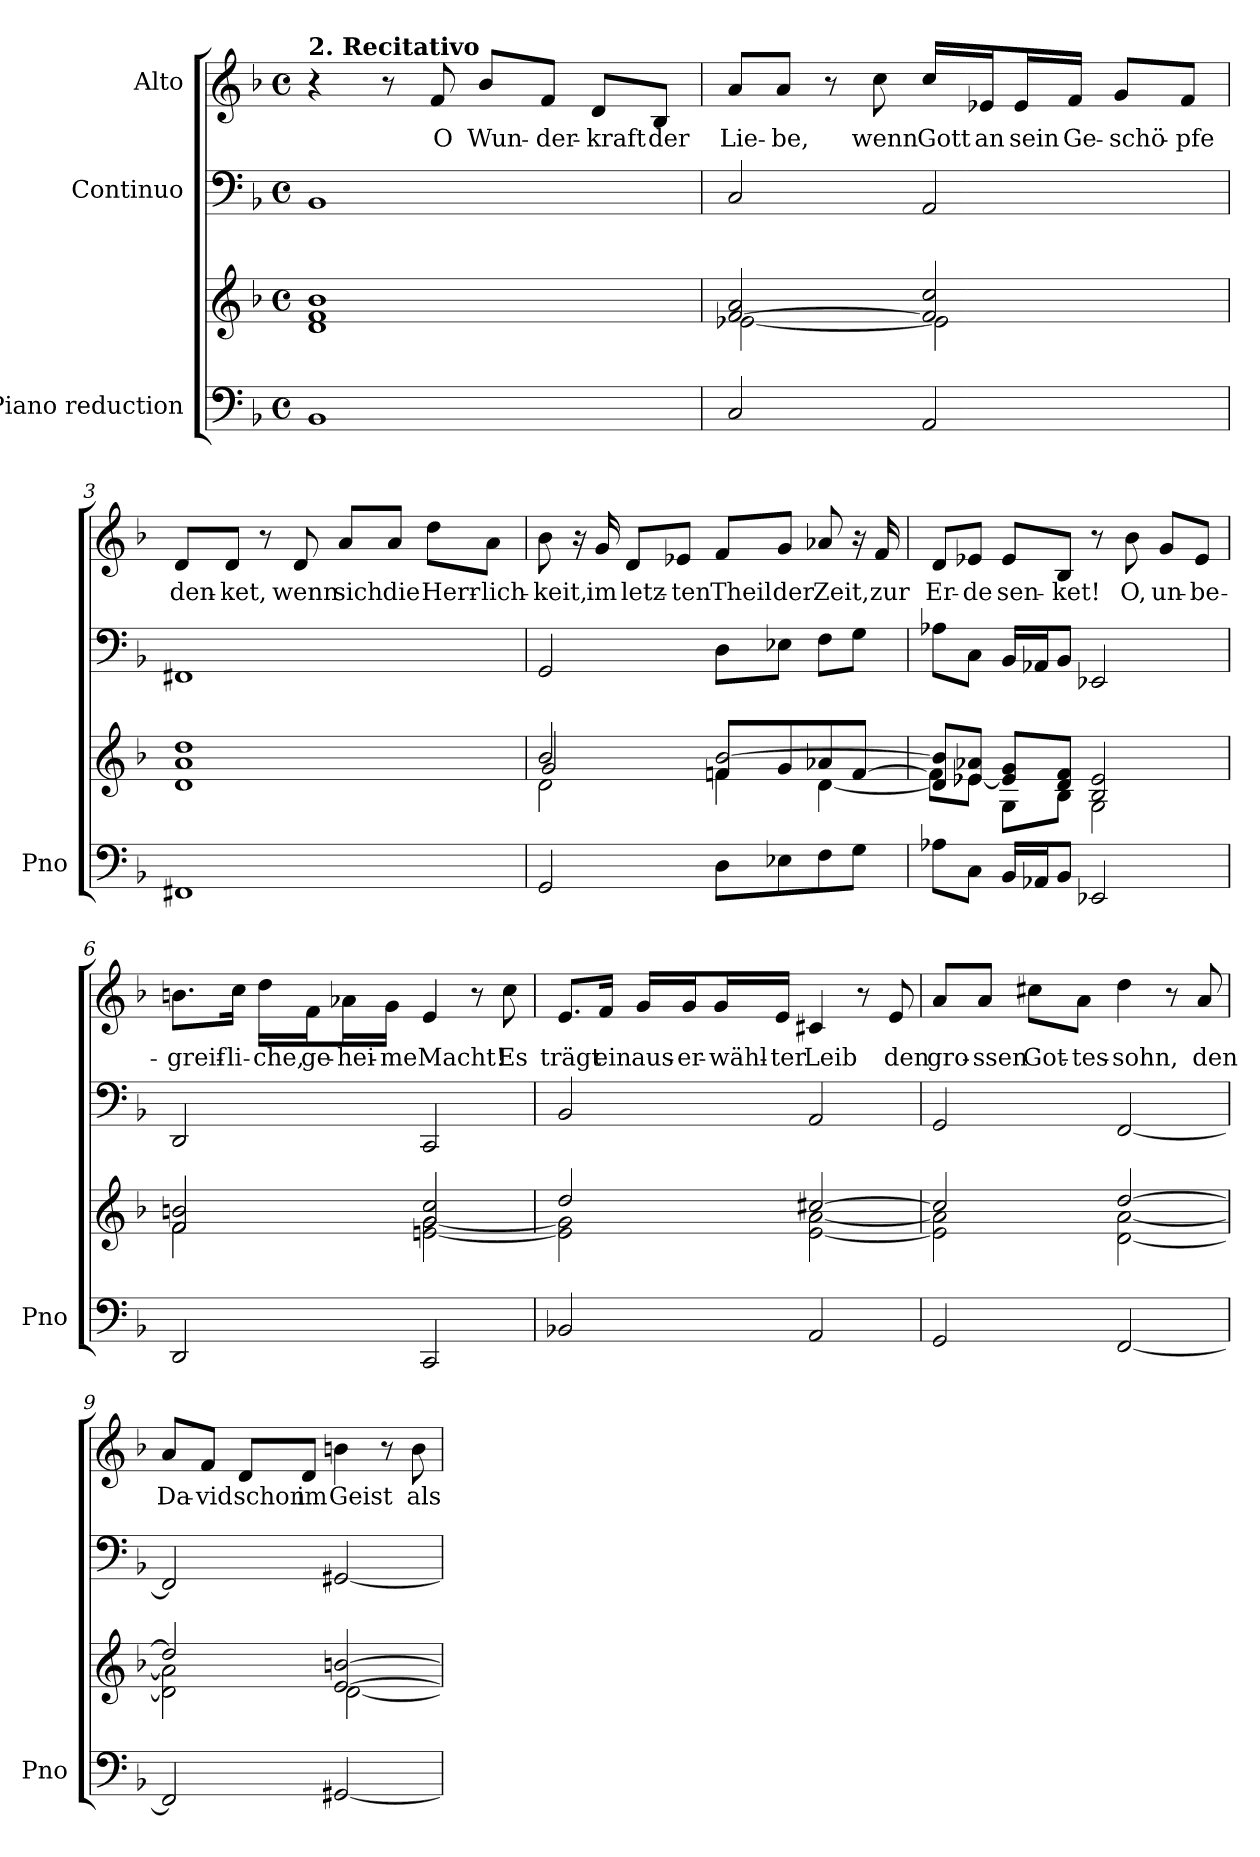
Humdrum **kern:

**kern	**kern	**kern	**kern	**text
*part3	*part3	*part2	*part1	*part1
*staff4	*staff3	*staff2	*staff1	*staff1
*I"Piano reduction	*	*I"Continuo	*I"Alto	*
*I'Pno	*	*	*	*
*clefF4	*clefG2	*clefF4	*clefG2	*
*k[b-]	*k[b-]	*k[b-]	*k[b-]	*
*M4/4	*M4/4	*M4/4	*M4/4	*
*met(c)	*met(c)	*met(c)	*met(c)	*
=1	=1	=1	=1	=1
!	!	!	!LO:TX:a:B:t=2. Recitativo	!
1BB-	1d 1f 1b-	1BB-	4r	.
.	.	.	8r	.
!	!	!	!	!LO:LY:b
.	.	.	8f/	O
!	!	!	!	!LO:LY:b
.	.	.	8b-/L	Wun-
!	!	!	!	!LO:LY:b
.	.	.	8f/J	der-
!	!	!	!	!LO:LY:b
.	.	.	8d/L	kraft
!	!	!	!	!LO:LY:b
.	.	.	8B-/J	der
=2	=2	=2	=2	=2
*	*^	*	*	*
!	!	!	!	!	!LO:LY:b
2C/	[2f/ 2a/	[2e-X\	2C/	8a/L	Lie-
!	!	!	!	!	!LO:LY:b
.	.	.	.	8a/J	be,
.	.	.	.	8r	.
!	!	!	!	!	!LO:LY:b
.	.	.	.	8cc\	wenn
!	!	!	!	!	!LO:LY:b
2AA/	2f/] 2cc/	2e-\]	2AA/	16cc/LL	Gott
!	!	!	!	!	!LO:LY:b
.	.	.	.	16e-X/J	an
!	!	!	!	!	!LO:LY:b
.	.	.	.	16e-/L	sein
!	!	!	!	!	!LO:LY:b
.	.	.	.	16f/JJ	Ge-
!	!	!	!	!	!LO:LY:b
.	.	.	.	8g/L	schö-
!	!	!	!	!	!LO:LY:b
.	.	.	.	8f/J	pfe
=3	=3	=3	=3	=3	=3
!	!	!	!	!	!LO:LY:b
1FF#X	1a 1dd	1d	1FF#X	8d/L	den-
!	!	!	!	!	!LO:LY:b
.	.	.	.	8d/J	ket,
.	.	.	.	8r	.
!	!	!	!	!	!LO:LY:b
.	.	.	.	8d/	wenn
!	!	!	!	!	!LO:LY:b
.	.	.	.	8a/L	sich
!	!	!	!	!	!LO:LY:b
.	.	.	.	8a/J	die
!	!	!	!	!	!LO:LY:b
.	.	.	.	8dd\L	Herr-
!	!	!	!	!	!LO:LY:b
.	.	.	.	8a\J	lich-
!!LO:LB:g=z
=4	=4	=4	=4	=4	=4
*	*	*^	*	*	*
!	!	!	!	!	!	!LO:LY:b
2GG/	2b-/	2d\	2g/	2GG/	8b-\	keit,
.	.	.	.	.	16r	.
!	!	!	!	!	!	!LO:LY:b
.	.	.	.	.	16g/	im
!	!	!	!	!	!	!LO:LY:b
.	.	.	.	.	8d/L	letz-
!	!	!	!	!	!	!LO:LY:b
.	.	.	.	.	8e-X/J	ten
!	!	!	!	!	!	!LO:LY:b
8D\L	[2b-/	4fn\	8f/L	8D\L	8f/L	Theil
!	!	!	!	!	!	!LO:LY:b
8E-X\	.	.	8g/	8E-X\J	8g/J	der
!	!	!	!	!	!	!LO:LY:b
8F\	.	[4d\	8a-X/	8F\L	8a-X/	Zeit,
8G\J	.	.	[8f/J	8G\J	16r	.
!	!	!	!	!	!	!LO:LY:b
.	.	.	.	.	16f/	zur
*	*	*v	*v	*	*	*
=5	=5	=5	=5	=5	=5
!	!	!	!	!	!LO:LY:b
8A-X\L	8d/] 8b-/]L	8f\L]	8A-X\L	8d/L	Er-
!	!	!	!	!	!LO:LY:b
8C\J	8e-X/ 8a-X/J	[8e-\J	8C\J	8e-X/J	de
!	!	!	!	!	!LO:LY:b
16BB-/LL	8e-/] 8g/L	8G\L	16BB-/LL	8e-/L	sen-
16AA-X/J	.	.	16AA-X/J	.	.
!	!	!	!	!	!LO:LY:b
8BB-/J	8d/ 8f/J	8B-\J	8BB-/J	8B-/J	ket!
2EE-X/	2B-/ 2e-/	2G\	2EE-X/	8r	.
!	!	!	!	!	!LO:LY:b
.	.	.	.	8b-\	O,
!	!	!	!	!	!LO:LY:b
.	.	.	.	8g/L	un-
!	!	!	!	!	!LO:LY:b
.	.	.	.	8e-/J	be-
=6	=6	=6	=6	=6	=6
!	!	!	!	!	!LO:LY:b
2DD/	2f/ 2bn/	2f\	2DD/	8.bn\L	greif-
!	!	!	!	!	!LO:LY:b
.	.	.	.	16cc\Jk	li-
!	!	!	!	!	!LO:LY:b
.	.	.	.	16dd\LL	che,
!	!	!	!	!	!LO:LY:b
.	.	.	.	16f\J	ge-
!	!	!	!	!	!LO:LY:b
.	.	.	.	16a-X\L	hei-
!	!	!	!	!	!LO:LY:b
.	.	.	.	16g\JJ	me
!	!	!	!	!	!LO:LY:b
2CC/	2g/ 2cc/	[2en\ [2g\	2CC/	4e/	Macht!
.	.	.	.	8r	.
!	!	!	!	!	!LO:LY:b
.	.	.	.	8cc\	Es
!!LO:LB:g=z
=7	=7	=7	=7	=7	=7
!	!	!	!	!	!LO:LY:b
2BB-X/	2dd/	2e\] 2g\]	2BB-/	8.e/L	trägt
!	!	!	!	!	!LO:LY:b
.	.	.	.	16f/Jk	ein
!	!	!	!	!	!LO:LY:b
.	.	.	.	16g/LL	aus-
!	!	!	!	!	!LO:LY:b
.	.	.	.	16g/J	er-
!	!	!	!	!	!LO:LY:b
.	.	.	.	16g/L	wähl-
!	!	!	!	!	!LO:LY:b
.	.	.	.	16e/JJ	ter
!	!	!	!	!	!LO:LY:b
2AA/	[2cc#X/	[2e\ [2a\	2AA/	4c#X/	Leib
.	.	.	.	8r	.
!	!	!	!	!	!LO:LY:b
.	.	.	.	8e/	den
=8	=8	=8	=8	=8	=8
!	!	!	!	!	!LO:LY:b
2GG/	2cc#/]	2e\] 2a\]	2GG/	8a/L	gro-
!	!	!	!	!	!LO:LY:b
.	.	.	.	8a/J	ssen
!	!	!	!	!	!LO:LY:b
.	.	.	.	8cc#X\L	Got-
!	!	!	!	!	!LO:LY:b
.	.	.	.	8a\J	tes-
!	!	!	!	!	!LO:LY:b
[2FF/	[2dd/	[2d\ [2a\	[2FF/	4dd\	sohn,
.	.	.	.	8r	.
!	!	!	!	!	!LO:LY:b
.	.	.	.	8a/	den
=9	=9	=9	=9	=9	=9
!	!	!	!	!	!LO:LY:b
2FF/]	2dd/]	2d\] 2a\]	2FF/]	8a/L	Da-
!	!	!	!	!	!LO:LY:b
.	.	.	.	8f/J	vid
!	!	!	!	!	!LO:LY:b
.	.	.	.	8d/L	schon
!	!	!	!	!	!LO:LY:b
.	.	.	.	8d/J	im
!	!	!	!	!	!LO:LY:b
[2GG#X/	[2e/ [2bn/	[2d\	[2GG#X/	4bn\	Geist
.	.	.	.	8r	.
!	!	!	!	!	!LO:LY:b
.	.	.	.	8b\	als
*	*v	*v	*	*	*
=	=	=	=	=
*-	*-	*-	*-	*-
